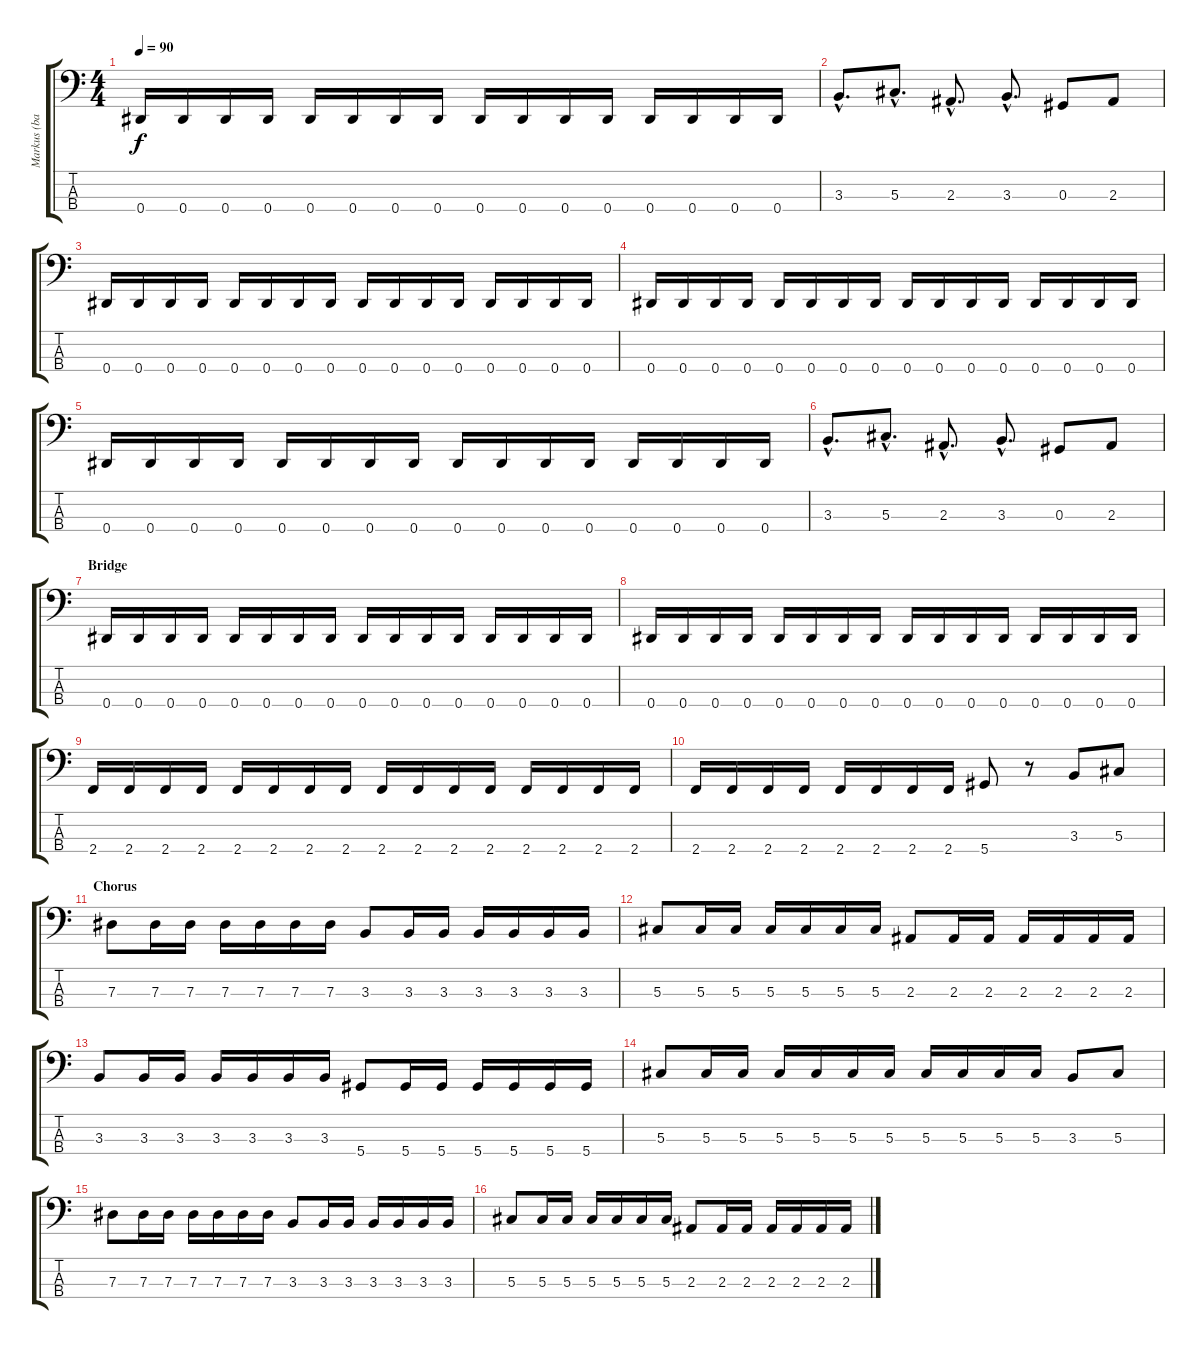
\track ("Markus (bass)" "Markus (ba") {instrument electricbassfinger}
\staff {score tabs}
\tuning (Gb2 Db2 Ab1 Eb1) {hide}
\ts (4 4)
\tempo 90
\clef f4
\ks c
0.4.16{dy f} 0.4.16 0.4.16 0.4.16 0.4.16 0.4.16 0.4.16 0.4.16 0.4.16 0.4.16 0.4.16 0.4.16 0.4.16 0.4.16 0.4.16 0.4.16 |
3.3{hac}.8{d} 5.3{hac}.8{d} 2.3{hac}.8{d} 3.3{hac}.8{d} 0.3.8 2.3.8 |
0.4.16 0.4.16 0.4.16 0.4.16 0.4.16 0.4.16 0.4.16 0.4.16 0.4.16 0.4.16 0.4.16 0.4.16 0.4.16 0.4.16 0.4.16 0.4.16 |
0.4.16 0.4.16 0.4.16 0.4.16 0.4.16 0.4.16 0.4.16 0.4.16 0.4.16 0.4.16 0.4.16 0.4.16 0.4.16 0.4.16 0.4.16 0.4.16 |
0.4.16 0.4.16 0.4.16 0.4.16 0.4.16 0.4.16 0.4.16 0.4.16 0.4.16 0.4.16 0.4.16 0.4.16 0.4.16 0.4.16 0.4.16 0.4.16 |
3.3{hac}.8{d} 5.3{hac}.8{d} 2.3{hac}.8{d} 3.3{hac}.8{d} 0.3.8 2.3.8 |
\section ("" "Bridge")
0.4.16 0.4.16 0.4.16 0.4.16 0.4.16 0.4.16 0.4.16 0.4.16 0.4.16 0.4.16 0.4.16 0.4.16 0.4.16 0.4.16 0.4.16 0.4.16 |
0.4.16 0.4.16 0.4.16 0.4.16 0.4.16 0.4.16 0.4.16 0.4.16 0.4.16 0.4.16 0.4.16 0.4.16 0.4.16 0.4.16 0.4.16 0.4.16 |
2.4.16 2.4.16 2.4.16 2.4.16 2.4.16 2.4.16 2.4.16 2.4.16 2.4.16 2.4.16 2.4.16 2.4.16 2.4.16 2.4.16 2.4.16 2.4.16 |
2.4.16 2.4.16 2.4.16 2.4.16 2.4.16 2.4.16 2.4.16 2.4.16 5.4.8 r.8 3.3.8 5.3.8 |
\section ("" "Chorus")
7.3.8 7.3.16 7.3.16 7.3.16 7.3.16 7.3.16 7.3.16 3.3.8 3.3.16 3.3.16 3.3.16 3.3.16 3.3.16 3.3.16 |
5.3.8 5.3.16 5.3.16 5.3.16 5.3.16 5.3.16 5.3.16 2.3.8 2.3.16 2.3.16 2.3.16 2.3.16 2.3.16 2.3.16 |
3.3.8 3.3.16 3.3.16 3.3.16 3.3.16 3.3.16 3.3.16 5.4.8 5.4.16 5.4.16 5.4.16 5.4.16 5.4.16 5.4.16 |
5.3.8 5.3.16 5.3.16 5.3.16 5.3.16 5.3.16 5.3.16 5.3.16 5.3.16 5.3.16 5.3.16 3.3.8 5.3.8 |
7.3.8 7.3.16 7.3.16 7.3.16 7.3.16 7.3.16 7.3.16 3.3.8 3.3.16 3.3.16 3.3.16 3.3.16 3.3.16 3.3.16 |
5.3.8 5.3.16 5.3.16 5.3.16 5.3.16 5.3.16 5.3.16 2.3.8 2.3.16 2.3.16 2.3.16 2.3.16 2.3.16 2.3.16
